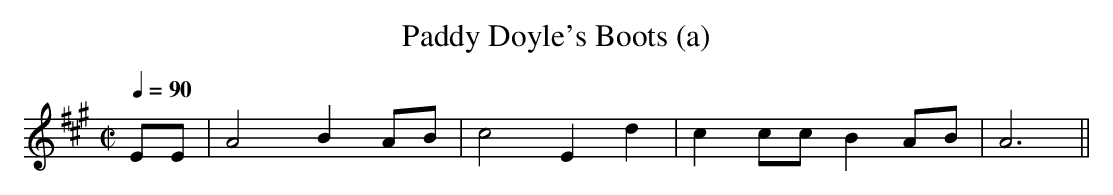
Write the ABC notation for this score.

X:1
T:Paddy Doyle's Boots (a)
M:C|
L:1/8
Q:1/4=90
K:A
EE|A4 B2AB|c4 E2d2|c2cc B2AB|A6||
